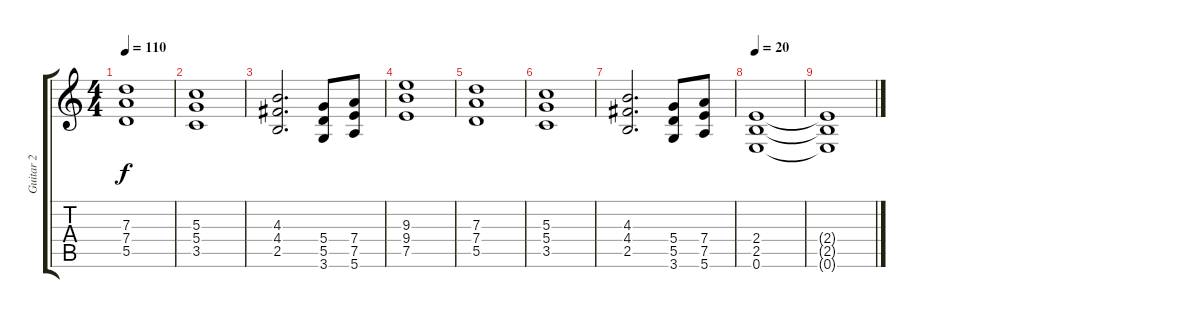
\track ("Guitar 2" "Guitar 2") {instrument distortionguitar}
\staff {score tabs}
\tuning (E4 B3 G3 D3 A2 E2) {hide}
\ts (4 4)
\tempo 110
\clef g2
\ks c
(7.3 7.4 5.5).1{dy f} |
(5.3 5.4 3.5).1 |
(4.3 4.4 2.5).2{d} (5.4 5.5 3.6).8 (7.4 7.5 5.6).8 |
(9.3 9.4 7.5).1 |
(7.3 7.4 5.5).1 |
(5.3 5.4 3.5).1 |
(4.3 4.4 2.5).2{d} (5.4 5.5 3.6).8 (7.4 7.5 5.6).8 |
\tempo 20
(2.4 2.5 0.6).1 |
(2.4{t} 2.5{t} 0.6{t}).1{volume 0}
